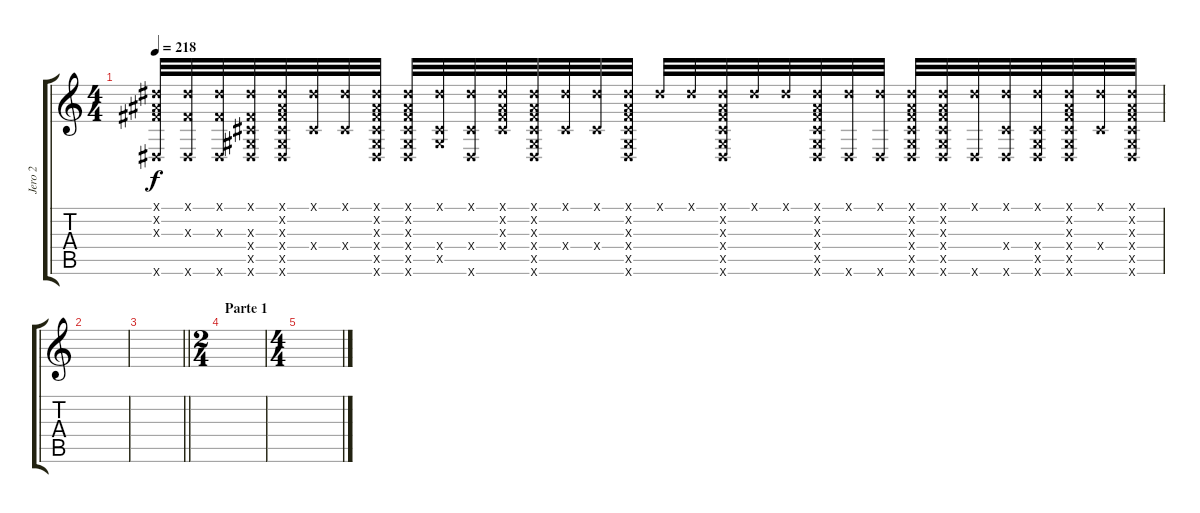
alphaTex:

\track ("Jero 2" "Jero 2") {instrument distortionguitar}
\staff {score tabs}
\tuning (Eb4 Bb3 Gb3 Db3 Ab2 Eb2) {hide}
\ts (4 4)
\tempo 218
\clef g2
\ks c
(0.1{x} 0.2{x} 0.3{x} 0.6{x}).32{dy f volume 0 instrument distortionguitar} (0.1{x} 0.3{x} 0.6{x}).32 (0.1{x} 0.3{x} 0.6{x}).32 (0.1{x} 0.3{x} 0.4{x} 0.5{x} 0.6{x}).32 (0.1{x} 0.2{x} 0.3{x} 0.4{x} 0.5{x} 0.6{x}).32 (0.1{x} 0.4{x}).32 (0.1{x} 0.4{x}).32 (0.1{x} 0.2{x} 0.3{x} 0.4{x} 0.5{x} 0.6{x}).32 (0.1{x} 0.2{x} 0.3{x} 0.4{x} 0.5{x} 0.6{x}).32 (0.1{x} 0.4{x} 0.5{x}).32 (0.1{x} 0.4{x} 0.6{x}).32 (0.1{x} 0.2{x} 0.3{x} 0.4{x}).32 (0.1{x} 0.2{x} 0.3{x} 0.4{x} 0.5{x} 0.6{x}).32 (0.1{x} 0.4{x}).32 (0.1{x} 0.4{x}).32 (0.1{x} 0.2{x} 0.3{x} 0.4{x} 0.5{x} 0.6{x}).32 0.1{x}.32 0.1{x}.32 (0.1{x} 0.2{x} 0.3{x} 0.4{x} 0.5{x} 0.6{x}).32 0.1{x}.32 0.1{x}.32 (0.1{x} 0.2{x} 0.3{x} 0.4{x} 0.5{x} 0.6{x}).32 (0.1{x} 0.6{x}).32 (0.1{x} 0.6{x}).32 (0.1{x} 0.2{x} 0.3{x} 0.4{x} 0.5{x} 0.6{x}).32 (0.1{x} 0.2{x} 0.3{x} 0.4{x} 0.5{x} 0.6{x}).32 (0.1{x} 0.6{x}).32 (0.1{x} 0.4{x} 0.6{x}).32 (0.1{x} 0.4{x} 0.5{x} 0.6{x}).32 (0.1{x} 0.2{x} 0.3{x} 0.4{x} 0.5{x} 0.6{x}).32 (0.1{x} 0.4{x}).32 (0.1{x} 0.2{x} 0.3{x} 0.4{x} 0.5{x} 0.6{x}).32 |
|
\barLineRight lightlight
|
\ts (2 4)
\section ("" "Parte 1")
|
\ts (4 4)
